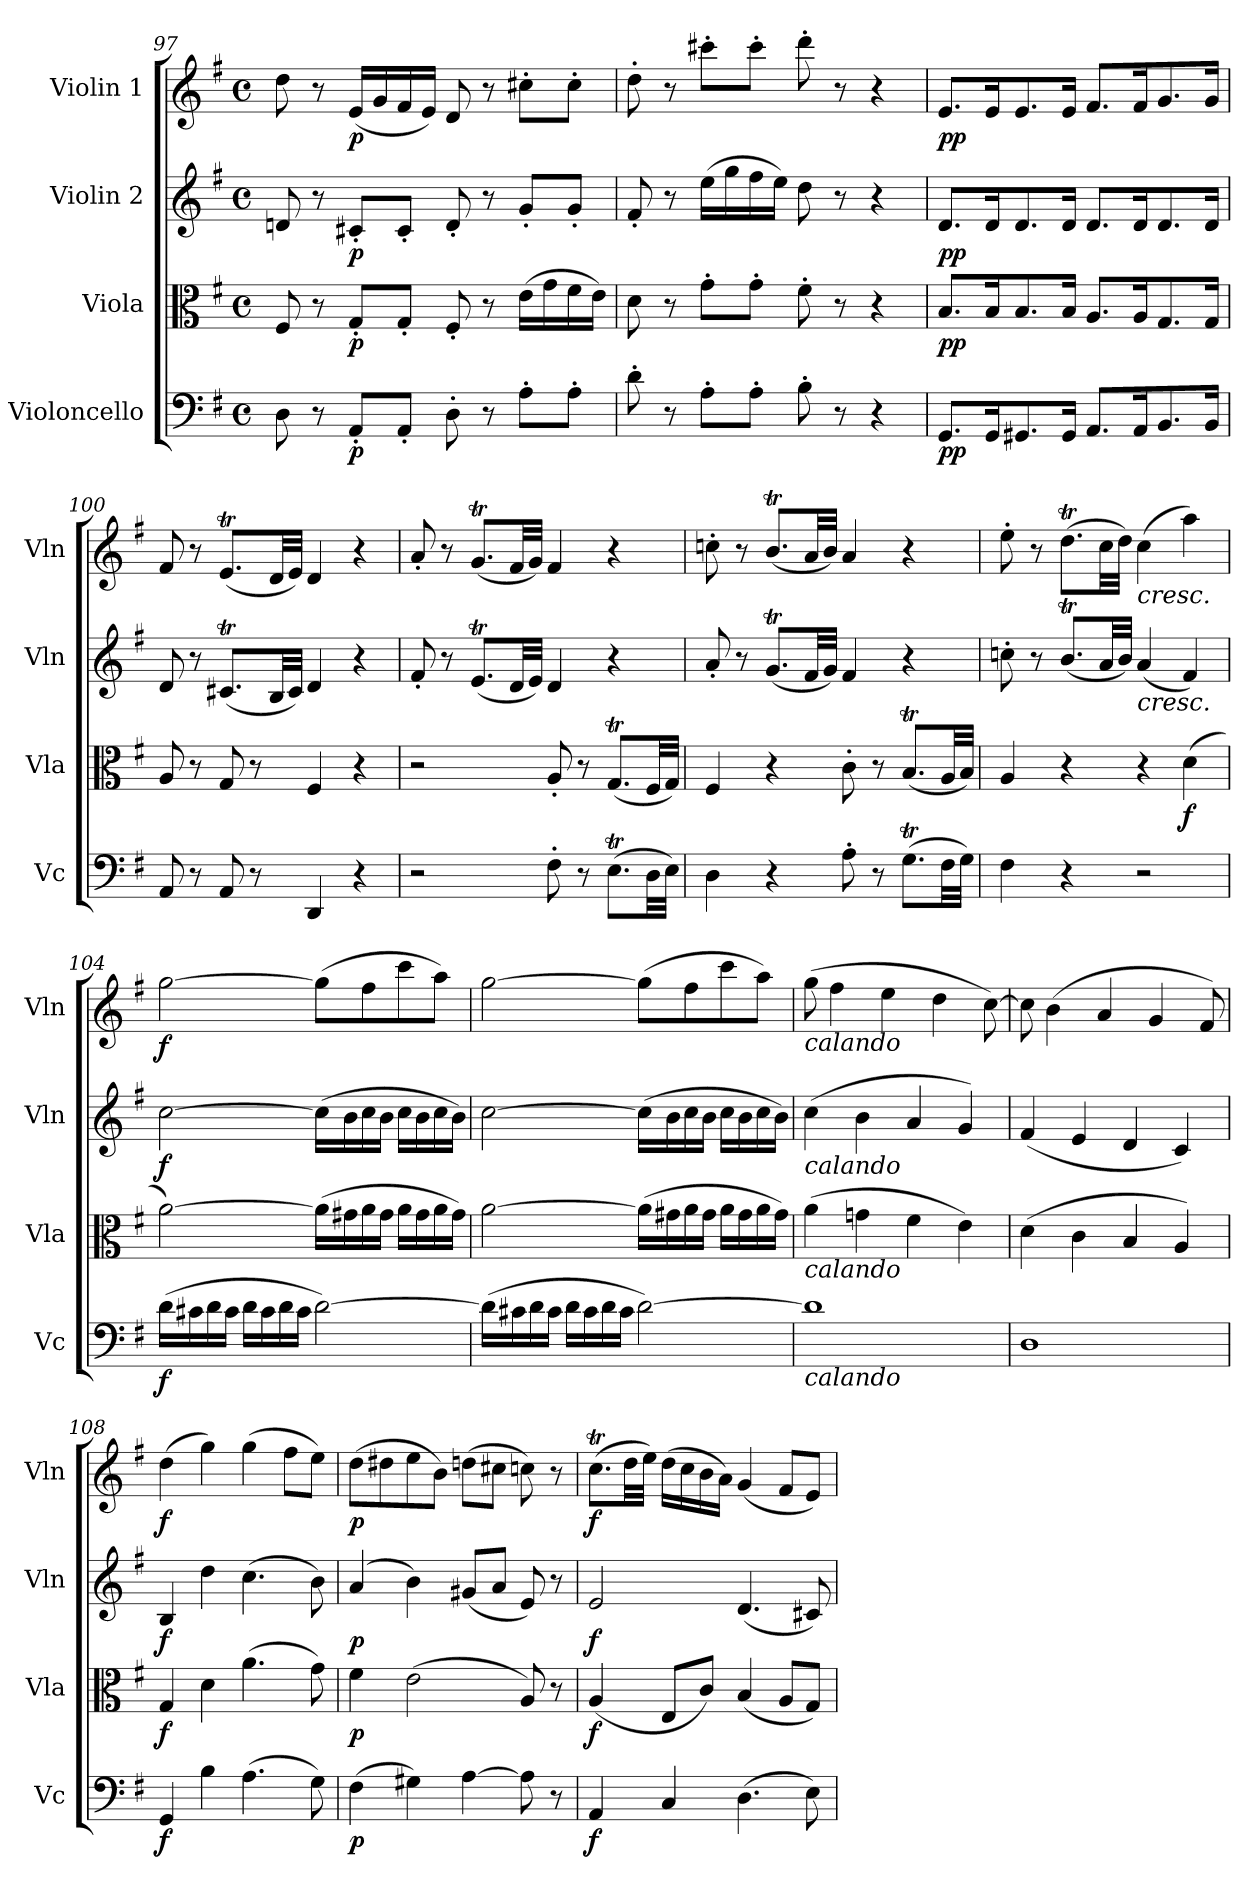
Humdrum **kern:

**kern	**dynam	**kern	**dynam	**kern	**dynam	**kern	**dynam
*part4	*part4	*part3	*part3	*part2	*part2	*part1	*part1
*staff4	*staff4	*staff3	*staff3	*staff2	*staff2	*staff1	*staff1
*I"Violoncello	*	*I"Viola	*	*I"Violin 2	*	*I"Violin 1	*
*I'Vc	*	*I'Vla	*	*I'Vln	*	*I'Vln	*
*clefF4	*	*clefC3	*	*clefG2	*	*clefG2	*
*k[f#]	*	*k[f#]	*	*k[f#]	*	*k[f#]	*
*M4/4	*	*M4/4	*	*M4/4	*	*M4/4	*
*met(c)	*	*met(c)	*	*met(c)	*	*met(c)	*
=97	=97	=97	=97	=97	=97	=97	=97
8D\	.	8F#/	.	8dn/	.	8dd\	.
8r	.	8r	.	8r	.	8r	.
!	!LO:DY:b	!	!LO:DY:b	!	!LO:DY:b	!	!LO:DY:b
8AA'/L	p	8G'/L	p	8c#X'/L	p	(16e/LL	p
.	.	.	.	.	.	16g/	.
8AA'/J	.	8G'/J	.	8c#'/J	.	16f#/	.
.	.	.	.	.	.	16e/JJ)	.
8D'\	.	8F#'/	.	8d'/	.	8d/	.
8r	.	8r	.	8r	.	8r	.
8A'\L	.	(16e\LL	.	8g'/L	.	8cc#X'\L	.
.	.	16g\	.	.	.	.	.
8A'\J	.	16f#\	.	8g'/J	.	8cc#'\J	.
.	.	16e\JJ)	.	.	.	.	.
=98	=98	=98	=98	=98	=98	=98	=98
8d'\	.	8d\	.	8f#'/	.	8dd'\	.
8r	.	8r	.	8r	.	8r	.
8A'\L	.	8g'\L	.	(16ee\LL	.	8ccc#X'\L	.
.	.	.	.	16gg\	.	.	.
8A'\J	.	8g'\J	.	16ff#\	.	8ccc#'\J	.
.	.	.	.	16ee\JJ)	.	.	.
8B'\	.	8f#'\	.	8dd\	.	8ddd'\	.
8r	.	8r	.	8r	.	8r	.
4r	.	4r	.	4r	.	4r	.
!!LO:LB:g=z
=99	=99	=99	=99	=99	=99	=99	=99
!	!LO:DY:b	!	!LO:DY:b	!	!LO:DY:b	!	!LO:DY:b
8.GG/L	pp	8.B/L	pp	8.d/L	pp	8.e/L	pp
16GG/K	.	16B/K	.	16d/K	.	16e/K	.
8.GG#X/	.	8.B/	.	8.d/	.	8.e/	.
16GG#/Jk	.	16B/Jk	.	16d/Jk	.	16e/Jk	.
8.AA/L	.	8.A/L	.	8.d/L	.	8.f#/L	.
16AA/K	.	16A/K	.	16d/K	.	16f#/K	.
8.BB/	.	8.G/	.	8.d/	.	8.g/	.
16BB/Jk	.	16G/Jk	.	16d/Jk	.	16g/Jk	.
=100	=100	=100	=100	=100	=100	=100	=100
8AA/	.	8A/	.	8d/	.	8f#/	.
8r	.	8r	.	8r	.	8r	.
8AA/	.	8G/	.	(8.c#Xt/L	.	(8.eT/L	.
8r	.	8r	.	.	.	.	.
.	.	.	.	32B/LL	.	32d/LL	.
.	.	.	.	32c#/JJJ)	.	32e/JJJ)	.
4DD/	.	4F#/	.	4d/	.	4d/	.
4r	.	4r	.	4r	.	4r	.
!!LO:PB:g=z
=101	=101	=101	=101	=101	=101	=101	=101
2r	.	2r	.	8f#'/	.	8a'/	.
.	.	.	.	8r	.	8r	.
.	.	.	.	(8.eT/L	.	(8.gT/L	.
.	.	.	.	32d/LL	.	32f#/LL	.
.	.	.	.	32e/JJJ)	.	32g/JJJ)	.
8F#'\	.	8A'/	.	4d/	.	4f#/	.
8r	.	8r	.	.	.	.	.
(8.ET\L	.	(8.GT/L	.	4r	.	4r	.
32D\LL	.	32F#/LL	.	.	.	.	.
32E\JJJ)	.	32G/JJJ)	.	.	.	.	.
=102	=102	=102	=102	=102	=102	=102	=102
4D\	.	4F#/	.	8a'/	.	8ccn'\	.
.	.	.	.	8r	.	8r	.
4r	.	4r	.	(8.gT/L	.	(8.bt/L	.
.	.	.	.	32f#/LL	.	32a/LL	.
.	.	.	.	32g/JJJ)	.	32b/JJJ)	.
8A'\	.	8c'\	.	4f#/	.	4a/	.
8r	.	8r	.	.	.	.	.
(8.GT\L	.	(8.Bt/L	.	4r	.	4r	.
32F#\LL	.	32A/LL	.	.	.	.	.
32G\JJJ)	.	32B/JJJ)	.	.	.	.	.
=103	=103	=103	=103	=103	=103	=103	=103
4F#\	.	4A/	.	8ccn'\	.	8ee'\	.
.	.	.	.	8r	.	8r	.
4r	.	4r	.	(8.bt/L	.	(8.ddT\L	.
.	.	.	.	32a/LL	.	32cc\LL	.
.	.	.	.	32b/JJJ)	.	32dd\JJJ)	.
!	!	!	!	!	!	!LO:TX:b:i:t=cresc.	!
!	!	!	!	!LO:TX:b:i:t=cresc.	!	!	!
2r	.	4r	.	(4a/	.	(4cc\	.
!	!	!	!LO:DY:b	!	!	!	!
.	.	(4d\	f	4f#/)	.	4aa\)	.
=104	=104	=104	=104	=104	=104	=104	=104
!	!LO:DY:b	!	!	!	!LO:DY:b	!	!LO:DY:b
(16d\LL	f	[2a\)	.	[2cc\	f	[2gg\	f
16c#X\	.	.	.	.	.	.	.
16d\	.	.	.	.	.	.	.
16c#\JJ	.	.	.	.	.	.	.
16d\LL	.	.	.	.	.	.	.
16c#\	.	.	.	.	.	.	.
16d\	.	.	.	.	.	.	.
16c#\JJ	.	.	.	.	.	.	.
[2d\)	.	(16a\LL]	.	(16cc\LL]	.	(8gg\L]	.
.	.	16g#X\	.	16b\	.	.	.
.	.	16a\	.	16cc\	.	8ff#\	.
.	.	16g#\JJ	.	16b\JJ	.	.	.
.	.	16a\LL	.	16cc\LL	.	8ccc\	.
.	.	16g#\	.	16b\	.	.	.
.	.	16a\	.	16cc\	.	8aa\J)	.
.	.	16g#\JJ)	.	16b\JJ)	.	.	.
!!LO:LB:g=z
=105	=105	=105	=105	=105	=105	=105	=105
(16d\LL]	.	[2a\	.	[2cc\	.	[2gg\	.
16c#X\	.	.	.	.	.	.	.
16d\	.	.	.	.	.	.	.
16c#\JJ	.	.	.	.	.	.	.
16d\LL	.	.	.	.	.	.	.
16c#\	.	.	.	.	.	.	.
16d\	.	.	.	.	.	.	.
16c#\JJ	.	.	.	.	.	.	.
[2d\)	.	(16a\LL]	.	(16cc\LL]	.	(8gg\L]	.
.	.	16g#X\	.	16b\	.	.	.
.	.	16a\	.	16cc\	.	8ff#\	.
.	.	16g#\JJ	.	16b\JJ	.	.	.
.	.	16a\LL	.	16cc\LL	.	8ccc\	.
.	.	16g#\	.	16b\	.	.	.
.	.	16a\	.	16cc\	.	8aa\J)	.
.	.	16g#\JJ)	.	16b\JJ)	.	.	.
=106	=106	=106	=106	=106	=106	=106	=106
!	!	!	!	!	!	!LO:TX:b:i:t=calando	!
!	!	!	!	!LO:TX:b:i:t=calando	!	!	!
!	!	!LO:TX:b:i:t=calando	!	!	!	!	!
!LO:TX:b:i:t=calando	!	!	!	!	!	!	!
1d]	.	(4a\	.	(4cc\	.	(8gg\	.
.	.	.	.	.	.	4ff#\	.
.	.	4gn\	.	4b\	.	.	.
.	.	.	.	.	.	4ee\	.
.	.	4f#\	.	4a/	.	.	.
.	.	.	.	.	.	4dd\	.
.	.	4e\)	.	4g/)	.	.	.
.	.	.	.	.	.	[8cc\)	.
!!LO:LB:g=z
=107	=107	=107	=107	=107	=107	=107	=107
1D	.	(4d\	.	(4f#/	.	8cc\]	.
.	.	.	.	.	.	(4b\	.
.	.	4c\	.	4e/	.	.	.
.	.	.	.	.	.	4a/	.
.	.	4B/	.	4d/	.	.	.
.	.	.	.	.	.	4g/	.
.	.	4A/)	.	4c/)	.	.	.
.	.	.	.	.	.	8f#/)	.
=108	=108	=108	=108	=108	=108	=108	=108
!	!LO:DY:b	!	!LO:DY:b	!	!LO:DY:b	!	!LO:DY:b
4GG/	f	4G/	f	4B/	f	(4dd\	f
4B\	.	4d\	.	4dd\	.	4gg\)	.
(4.A\	.	(4.a\	.	(4.cc\	.	(4gg\	.
.	.	.	.	.	.	8ff#\L	.
8G\)	.	8g\)	.	8b\)	.	8ee\J)	.
=109	=109	=109	=109	=109	=109	=109	=109
!	!LO:DY:b	!	!LO:DY:b	!	!LO:DY:b	!	!LO:DY:b
(4F#\	p	4f#\	p	(4a/	p	(8dd\L	p
.	.	.	.	.	.	8dd#X\	.
4G#X\)	.	(2e\	.	4b\)	.	8ee\	.
.	.	.	.	.	.	8b\J)	.
[4A\	.	.	.	(8g#X/L	.	(8ddn\L	.
.	.	.	.	8a/J	.	8cc#X\J	.
8A\]	.	8A/)	.	8e/)	.	8ccn\)	.
8r	.	8r	.	8r	.	8r	.
=110	=110	=110	=110	=110	=110	=110	=110
!	!LO:DY:b	!	!LO:DY:b	!	!LO:DY:b	!	!LO:DY:b
4AA/	f	(4A/	f	2e/	f	(8.ccT\L	f
.	.	.	.	.	.	32dd\LL	.
.	.	.	.	.	.	32ee\JJJ)	.
4C/	.	8E/L	.	.	.	(16dd\LL	.
.	.	.	.	.	.	16cc\	.
.	.	8c/J)	.	.	.	16b\	.
.	.	.	.	.	.	16a\JJ)	.
(4.D\	.	(4B/	.	(4.d/	.	(4g/	.
.	.	8A/L	.	.	.	8f#/L	.
8E\)	.	8G/J)	.	8c#X/)	.	8e/J)	.
=	=	=	=	=	=	=	=
*-	*-	*-	*-	*-	*-	*-	*-
